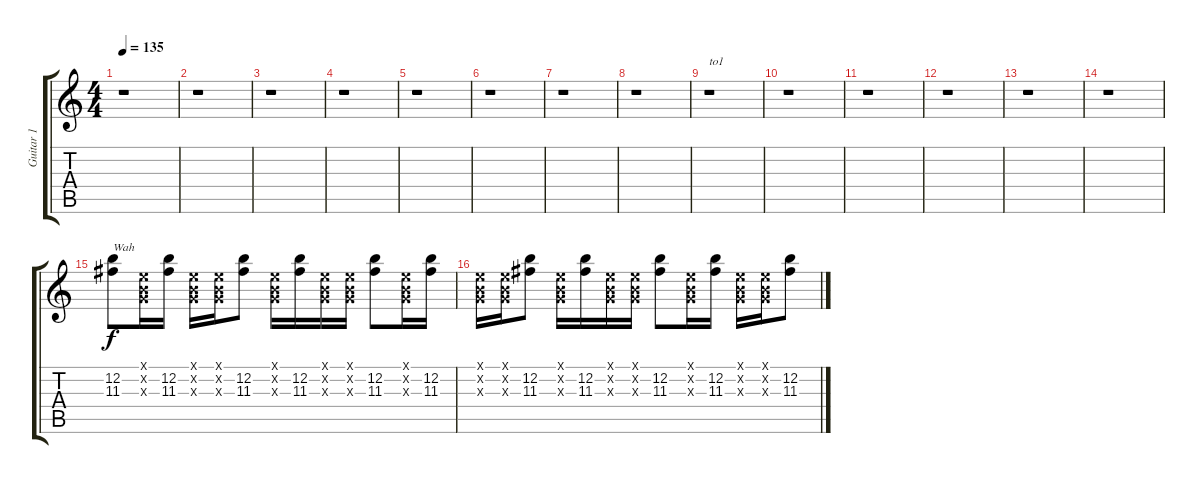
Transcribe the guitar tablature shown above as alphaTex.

\track ("Guitar 1" "Guitar 1") {instrument distortionguitar}
\staff {score tabs}
\tuning (E4 B3 G3 D3 A2 E2) {hide}
\ts (4 4)
\tempo 135
\clef g2
\ks c
r.1{dy f} |
r.1 |
r.1 |
r.1 |
r.1 |
r.1 |
r.1 |
r.1 |
r.1{txt "to1"} |
r.1 |
r.1 |
r.1 |
r.1 |
r.1 |
(12.2 11.3).8{txt "Wah" volume 11} (0.1{x} 0.2{x} 0.3{x}).16 (12.2 11.3).16 (0.1{x} 0.2{x} 0.3{x}).16 (0.1{x} 0.2{x} 0.3{x}).16 (12.2 11.3).8 (0.1{x} 0.2{x} 0.3{x}).16 (12.2 11.3).16 (0.1{x} 0.2{x} 0.3{x}).16 (0.1{x} 0.2{x} 0.3{x}).16 (12.2 11.3).8 (0.1{x} 0.2{x} 0.3{x}).16 (12.2 11.3).16 |
(0.1{x} 0.2{x} 0.3{x}).16 (0.1{x} 0.2{x} 0.3{x}).16 (12.2 11.3).8 (0.1{x} 0.2{x} 0.3{x}).16 (12.2 11.3).16 (0.1{x} 0.2{x} 0.3{x}).16 (0.1{x} 0.2{x} 0.3{x}).16 (12.2 11.3).8 (0.1{x} 0.2{x} 0.3{x}).16 (12.2 11.3).16 (0.1{x} 0.2{x} 0.3{x}).16 (0.1{x} 0.2{x} 0.3{x}).16 (12.2 11.3).8
